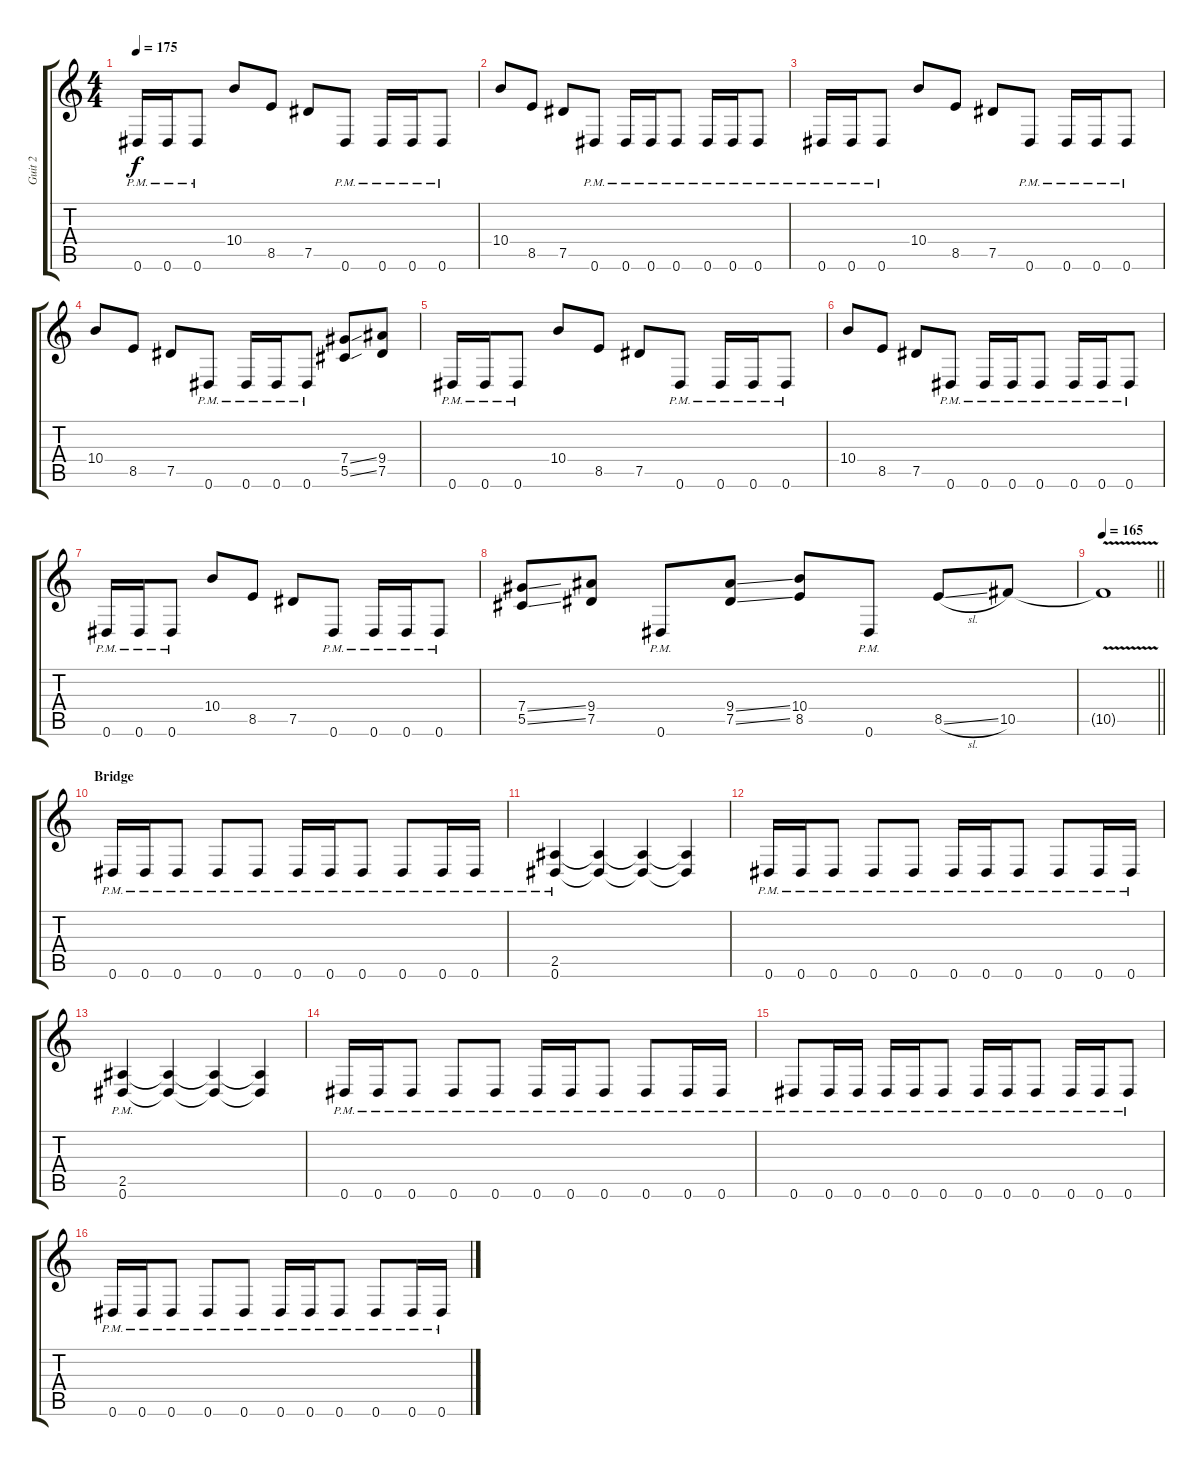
\track ("Guit 2" "Guit 2") {instrument distortionguitar}
\staff {score tabs}
\tuning (Eb4 Bb3 Gb3 Db3 Ab2 Eb2) {hide}
\ts (4 4)
\tempo 175
\clef g2
\ks c
0.6{pm}.16{dy f} 0.6{pm}.16 0.6{pm}.8 10.4.8 8.5.8 7.5.8 0.6{pm}.8 0.6{pm}.16 0.6{pm}.16 0.6{pm}.8 |
10.4.8 8.5.8 7.5.8 0.6{pm}.8 0.6{pm}.16 0.6{pm}.16 0.6{pm}.8 0.6{pm}.16 0.6{pm}.16 0.6{pm}.8 |
0.6{pm}.16 0.6{pm}.16 0.6{pm}.8 10.4.8 8.5.8 7.5.8 0.6{pm}.8 0.6{pm}.16 0.6{pm}.16 0.6{pm}.8 |
10.4.8 8.5.8 7.5.8 0.6{pm}.8 0.6{pm}.16 0.6{pm}.16 0.6{pm}.8 (7.4{ss} 5.5{ss}).8 (9.4 7.5).8 |
0.6{pm}.16 0.6{pm}.16 0.6{pm}.8 10.4.8 8.5.8 7.5.8 0.6{pm}.8 0.6{pm}.16 0.6{pm}.16 0.6{pm}.8 |
10.4.8 8.5.8 7.5.8 0.6{pm}.8 0.6{pm}.16 0.6{pm}.16 0.6{pm}.8 0.6{pm}.16 0.6{pm}.16 0.6{pm}.8 |
0.6{pm}.16 0.6{pm}.16 0.6{pm}.8 10.4.8 8.5.8 7.5.8 0.6{pm}.8 0.6{pm}.16 0.6{pm}.16 0.6{pm}.8 |
(7.4{ss} 5.5{ss}).8 (9.4 7.5).8 0.6{pm}.8 (9.4{ss} 7.5{ss}).8 (10.4 8.5).8 0.6{pm}.8 8.5{sl}.8 10.5.8 |
\tempo 165
\barLineRight lightlight
10.5{v t}.1 |
\section ("" "Bridge")
0.6{pm}.16 0.6{pm}.16 0.6{pm}.8 0.6{pm}.8 0.6{pm}.8 0.6{pm}.16 0.6{pm}.16 0.6{pm}.8 0.6{pm}.8 0.6{pm}.16 0.6{pm}.16 |
(2.5{pm} 0.6{pm}).4 (2.5{t} 0.6{t}).4 (2.5{t} 0.6{t}).4 (2.5{t} 0.6{t}).4 |
0.6{pm}.16 0.6{pm}.16 0.6{pm}.8 0.6{pm}.8 0.6{pm}.8 0.6{pm}.16 0.6{pm}.16 0.6{pm}.8 0.6{pm}.8 0.6{pm}.16 0.6{pm}.16 |
(2.5{pm} 0.6{pm}).4 (2.5{t} 0.6{t}).4 (2.5{t} 0.6{t}).4 (2.5{t} 0.6{t}).4 |
0.6{pm}.16 0.6{pm}.16 0.6{pm}.8 0.6{pm}.8 0.6{pm}.8 0.6{pm}.16 0.6{pm}.16 0.6{pm}.8 0.6{pm}.8 0.6{pm}.16 0.6{pm}.16 |
0.6{pm}.8 0.6{pm}.16 0.6{pm}.16 0.6{pm}.16 0.6{pm}.16 0.6{pm}.8 0.6{pm}.16 0.6{pm}.16 0.6{pm}.8 0.6{pm}.16 0.6{pm}.16 0.6{pm}.8 |
0.6{pm}.16 0.6{pm}.16 0.6{pm}.8 0.6{pm}.8 0.6{pm}.8 0.6{pm}.16 0.6{pm}.16 0.6{pm}.8 0.6{pm}.8 0.6{pm}.16 0.6{pm}.16
